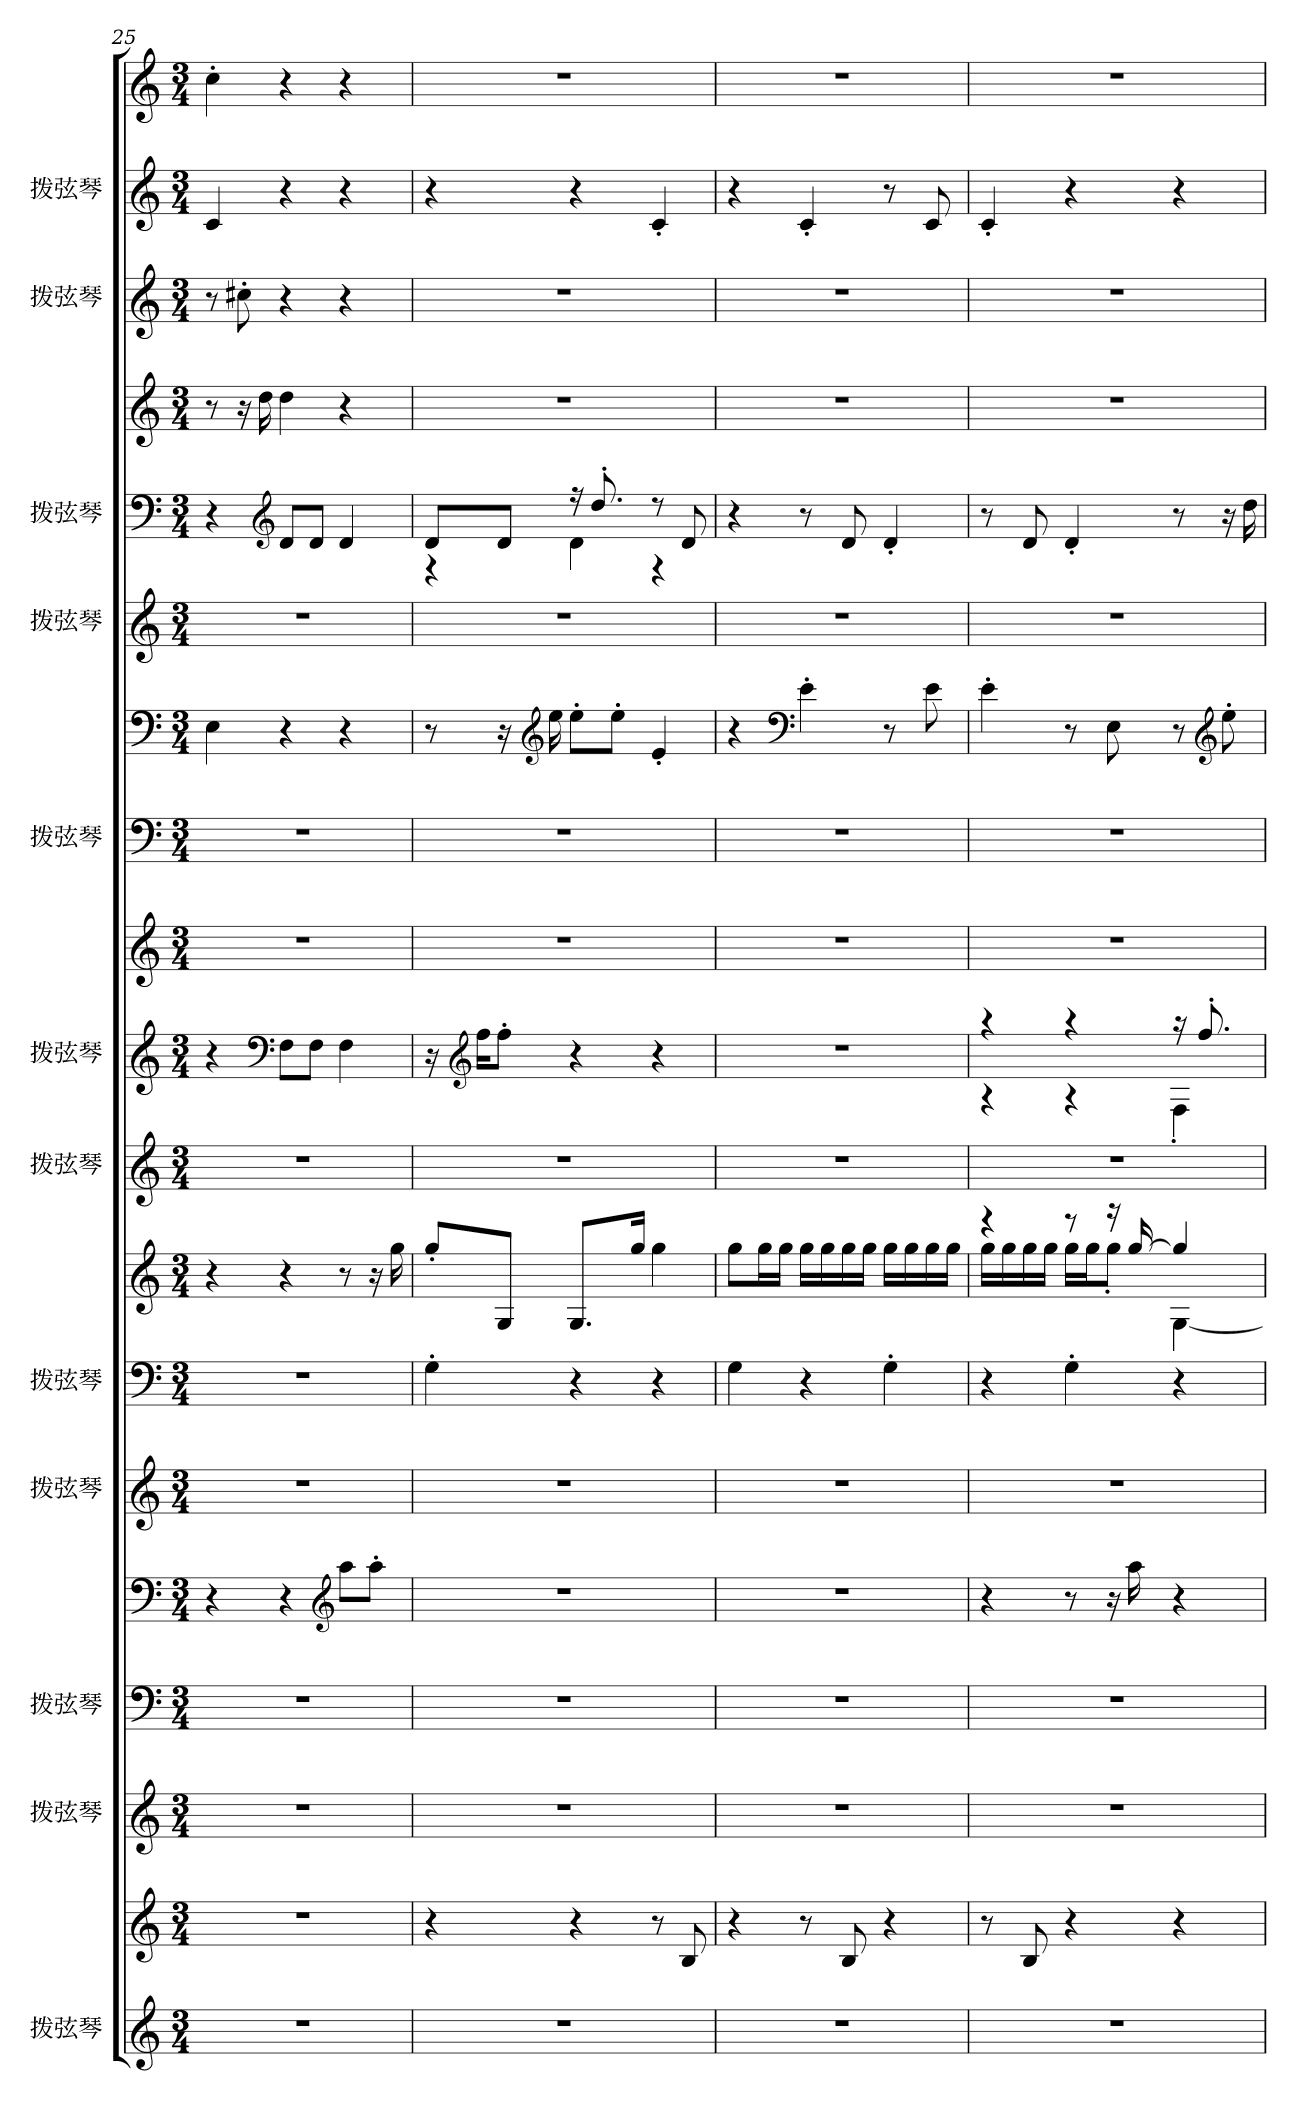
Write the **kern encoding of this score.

**kern	**kern	**kern	**kern	**kern	**kern	**kern	**kern	**kern	**kern	**kern	**kern	**kern	**kern	**kern	**kern	**kern	**kern	**kern
*part12	*part12	*part11	*part10	*part10	*part9	*part8	*part8	*part7	*part6	*part6	*part5	*part5	*part4	*part3	*part3	*part2	*part1	*part1
*staff19	*staff18	*staff17	*staff16	*staff15	*staff14	*staff13	*staff12	*staff11	*staff10	*staff9	*staff8	*staff7	*staff6	*staff5	*staff4	*staff3	*staff2	*staff1
*I"拨弦琴	*	*I"拨弦琴	*I"拨弦琴	*	*I"拨弦琴	*I"拨弦琴	*	*I"拨弦琴	*I"拨弦琴	*	*I"拨弦琴	*	*I"拨弦琴	*I"拨弦琴	*	*I"拨弦琴	*I"拨弦琴	*
*clefG2	*clefG2	*clefG2	*clefF4	*clefF4	*clefG2	*clefF4	*clefG2	*clefG2	*clefG2	*clefG2	*clefF4	*clefF4	*clefG2	*clefF4	*clefG2	*clefG2	*clefG2	*clefG2
*k[]	*k[]	*k[]	*k[]	*k[]	*k[]	*k[]	*k[]	*k[]	*k[]	*k[]	*k[]	*k[]	*k[]	*k[]	*k[]	*k[]	*k[]	*k[]
*M3/4	*M3/4	*M3/4	*M3/4	*M3/4	*M3/4	*M3/4	*M3/4	*M3/4	*M3/4	*M3/4	*M3/4	*M3/4	*M3/4	*M3/4	*M3/4	*M3/4	*M3/4	*M3/4
=25	=25	=25	=25	=25	=25	=25	=25	=25	=25	=25	=25	=25	=25	=25	=25	=25	=25	=25
2.r	2.r	2.r	2.r	4r	2.r	2.r	4r	2.r	4r	2.r	2.r	4E\	2.r	4r	8r	8r	4c/	4cc'\
.	.	.	.	.	.	.	.	.	.	.	.	.	.	.	16r	8cc#X'\	.	.
.	.	.	.	.	.	.	.	.	.	.	.	.	.	.	16dd\	.	.	.
*	*	*	*	*	*	*	*	*	*clefF4	*	*	*	*	*clefG2	*	*	*	*
.	.	.	.	4r	.	.	4r	.	8F\L	.	.	4r	.	8d/L	4dd\	4r	4r	4r
.	.	.	.	.	.	.	.	.	8F\J	.	.	.	.	8d/J	.	.	.	.
*	*	*	*	*clefG2	*	*	*	*	*	*	*	*	*	*	*	*	*	*
.	.	.	.	8aa\L	.	.	8r	.	4F\	.	.	4r	.	4d/	4r	4r	4r	4r
.	.	.	.	8aa'\J	.	.	16r	.	.	.	.	.	.	.	.	.	.	.
.	.	.	.	.	.	.	16gg\	.	.	.	.	.	.	.	.	.	.	.
=26	=26	=26	=26	=26	=26	=26	=26	=26	=26	=26	=26	=26	=26	=26	=26	=26	=26	=26
*	*	*	*	*	*	*	*	*	*	*	*	*	*	*^	*	*	*	*
2.r	4r	2.r	2.r	2.r	2.r	4G'\	8gg'/L	2.r	16r	2.r	2.r	8r	2.r	8d/L	4r	2.r	2.r	4r	2.r
*	*	*	*	*	*	*	*	*	*clefG2	*	*	*	*	*	*	*	*	*	*
.	.	.	.	.	.	.	.	.	16ff\KL	.	.	.	.	.	.	.	.	.	.
.	.	.	.	.	.	.	8G/J	.	8ff'\J	.	.	16r	.	8d/J	.	.	.	.	.
*	*	*	*	*	*	*	*	*	*	*	*	*clefG2	*	*	*	*	*	*	*
.	.	.	.	.	.	.	.	.	.	.	.	16ee\	.	.	.	.	.	.	.
.	4r	.	.	.	.	4r	8.G/L	.	4r	.	.	8ee'\L	.	16r	4d\	.	.	4r	.
.	.	.	.	.	.	.	.	.	.	.	.	.	.	8.dd'/	.	.	.	.	.
.	.	.	.	.	.	.	.	.	.	.	.	8ee'\J	.	.	.	.	.	.	.
.	.	.	.	.	.	.	16gg/Jk	.	.	.	.	.	.	.	.	.	.	.	.
.	8r	.	.	.	.	4r	4gg\	.	4r	.	.	4e'/	.	8r	4r	.	.	4c'/	.
.	8B/	.	.	.	.	.	.	.	.	.	.	.	.	8d/	.	.	.	.	.
*	*	*	*	*	*	*	*	*	*	*	*	*	*	*v	*v	*	*	*	*
!!LO:PB:g=z
=27	=27	=27	=27	=27	=27	=27	=27	=27	=27	=27	=27	=27	=27	=27	=27	=27	=27	=27
2.r	4r	2.r	2.r	2.r	2.r	4G\	8gg\L	2.r	2.r	2.r	2.r	4r	2.r	4r	2.r	2.r	4r	2.r
.	.	.	.	.	.	.	16gg\L	.	.	.	.	.	.	.	.	.	.	.
.	.	.	.	.	.	.	16gg\JJ	.	.	.	.	.	.	.	.	.	.	.
*	*	*	*	*	*	*	*	*	*	*	*	*clefF4	*	*	*	*	*	*
.	8r	.	.	.	.	4r	16gg\LL	.	.	.	.	4e'\	.	8r	.	.	4c'/	.
.	.	.	.	.	.	.	16gg\	.	.	.	.	.	.	.	.	.	.	.
.	8B/	.	.	.	.	.	16gg\	.	.	.	.	.	.	8d/	.	.	.	.
.	.	.	.	.	.	.	16gg\JJ	.	.	.	.	.	.	.	.	.	.	.
.	4r	.	.	.	.	4G'\	16gg\LL	.	.	.	.	8r	.	4d'/	.	.	8r	.
.	.	.	.	.	.	.	16gg\	.	.	.	.	.	.	.	.	.	.	.
.	.	.	.	.	.	.	16gg\	.	.	.	.	8e\	.	.	.	.	8c/	.
.	.	.	.	.	.	.	16gg\JJ	.	.	.	.	.	.	.	.	.	.	.
=28	=28	=28	=28	=28	=28	=28	=28	=28	=28	=28	=28	=28	=28	=28	=28	=28	=28	=28
*	*	*	*	*	*	*	*^	*	*^	*	*	*	*	*	*	*	*	*
2.r	8r	2.r	2.r	4r	2.r	4r	4r	16gg\LL	2.r	4r	4r	2.r	2.r	4e'\	2.r	8r	2.r	2.r	4c'/	2.r
.	.	.	.	.	.	.	.	16gg\	.	.	.	.	.	.	.	.	.	.	.	.
.	8B/	.	.	.	.	.	.	16gg\	.	.	.	.	.	.	.	8d/	.	.	.	.
.	.	.	.	.	.	.	.	16gg\JJ	.	.	.	.	.	.	.	.	.	.	.	.
.	4r	.	.	8r	.	4G'\	8r	16gg\LL	.	4r	4r	.	.	8r	.	4d'/	.	.	4r	.
.	.	.	.	.	.	.	.	16gg\J	.	.	.	.	.	.	.	.	.	.	.	.
.	.	.	.	16r	.	.	16r	8gg'\J	.	.	.	.	.	8E\	.	.	.	.	.	.
.	.	.	.	16aa\	.	.	[16gg/	.	.	.	.	.	.	.	.	.	.	.	.	.
.	4r	.	.	4r	.	4r	4gg/]	[4G\	.	16r	4F'\	.	.	8r	.	8r	.	.	4r	.
.	.	.	.	.	.	.	.	.	.	8.ff'/	.	.	.	.	.	.	.	.	.	.
*	*	*	*	*	*	*	*	*	*	*	*	*	*	*clefG2	*	*	*	*	*	*
.	.	.	.	.	.	.	.	.	.	.	.	.	.	8ee'\	.	16r	.	.	.	.
.	.	.	.	.	.	.	.	.	.	.	.	.	.	.	.	16dd\	.	.	.	.
*	*	*	*	*	*	*	*v	*v	*	*v	*v	*	*	*	*	*	*	*	*	*
=	=	=	=	=	=	=	=	=	=	=	=	=	=	=	=	=	=	=
*-	*-	*-	*-	*-	*-	*-	*-	*-	*-	*-	*-	*-	*-	*-	*-	*-	*-	*-
